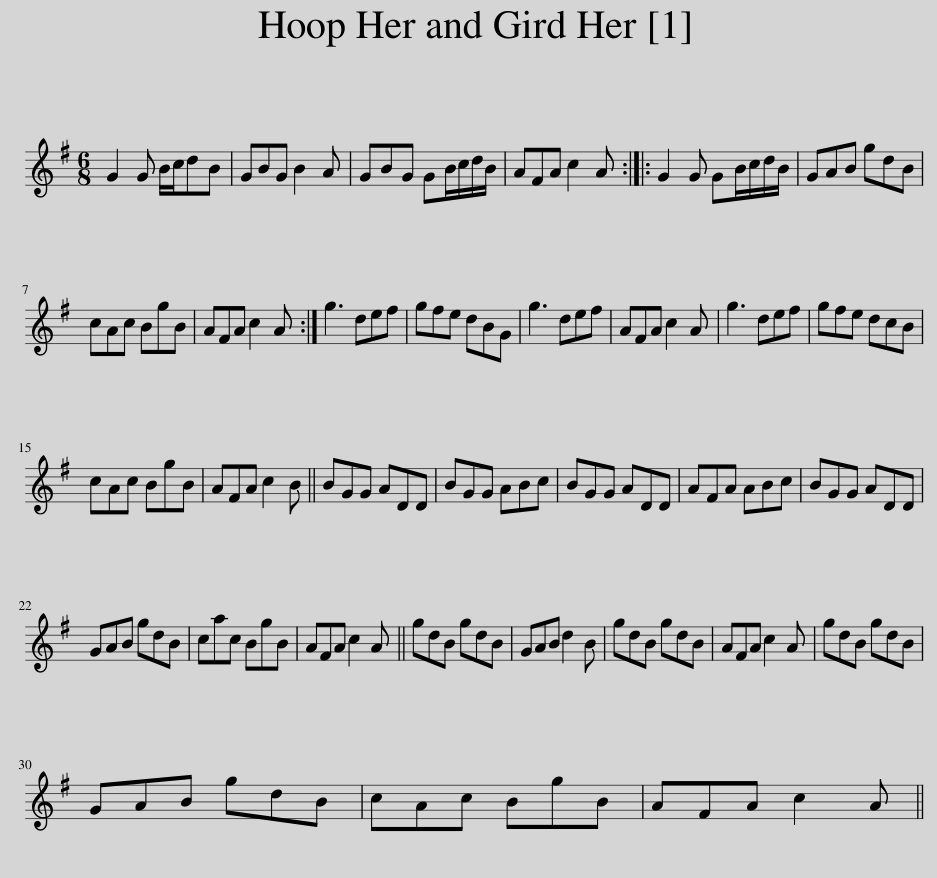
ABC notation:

X:1
L:1/8
M:6/8
I:linebreak $
K:G
V:1 treble
V:1
 G2 G B/c/dB | GBG B2 A | GBG GB/c/d/B/ | AFA c2 A :: G2 G GB/c/d/B/ | %5
 GAB gdB |$ cAc BgB | AFA c2 A :| g3 def | gfe dBG | %10
 g3 def | AFA c2 A | g3 def | gfe dcB |$ cAc BgB | %15
 AFA c2 B || BGG ADD | BGG ABc | BGG ADD | AFA ABc | %20
 BGG ADD |$ GAB gdB | cac BgB | AFA c2 A || gdB gdB | %25
 GAB d2 B | gdB gdB | AFA c2 A | gdB gdB |$ GAB gdB | %30
 cAc BgB | AFA c2 A || %32
